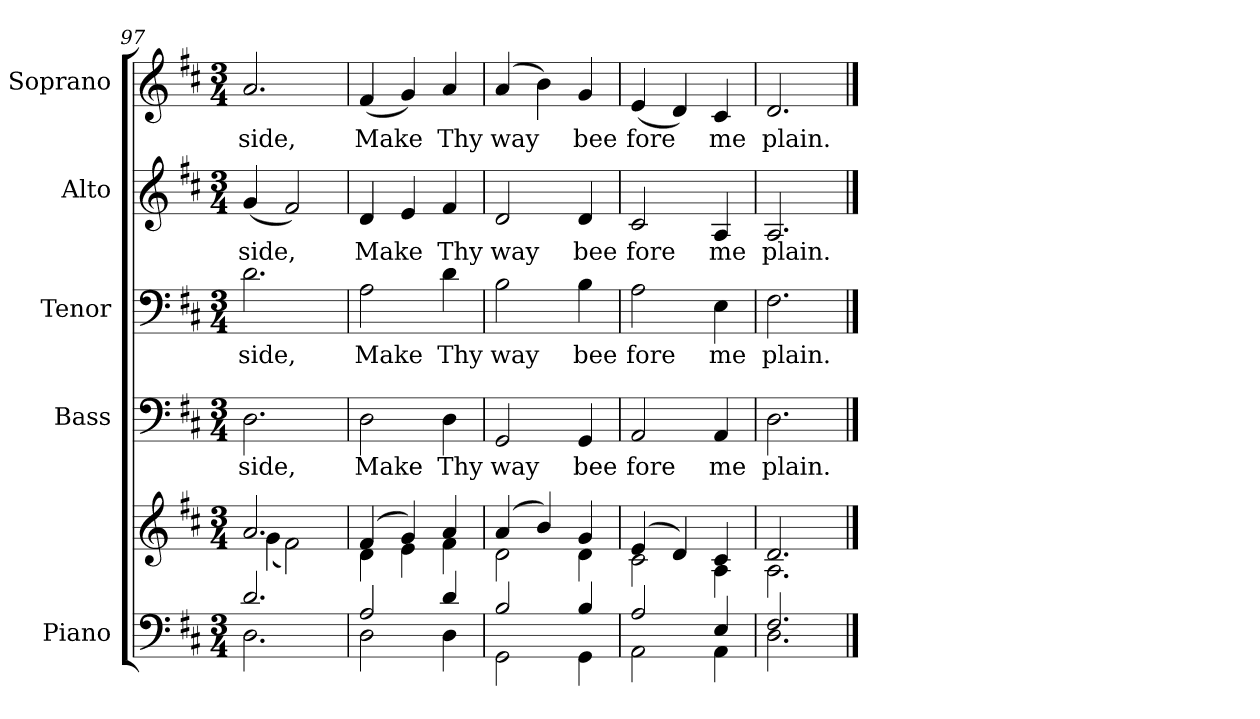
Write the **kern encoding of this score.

**kern	**kern	**kern	**text	**kern	**text	**kern	**text	**kern	**text
*part5	*part5	*part4	*part4	*part3	*part3	*part2	*part2	*part1	*part1
*staff6	*staff5	*staff4	*staff4	*staff3	*staff3	*staff2	*staff2	*staff1	*staff1
*I"Piano	*	*I"Bass	*	*I"Tenor	*	*I"Alto	*	*I"Soprano	*
*I'Pno.	*	*I'B.	*	*	*	*I'A.	*	*I'S.	*
!!LO:PB:g=z
*clefF4	*clefG2	*clefF4	*	*clefF4	*	*clefG2	*	*clefG2	*
*k[f#c#]	*k[f#c#]	*k[f#c#]	*	*k[f#c#]	*	*k[f#c#]	*	*k[f#c#]	*
*D:	*D:	*D:	*	*D:	*	*D:	*	*D:	*
*M3/4	*M3/4	*M3/4	*	*M3/4	*	*M3/4	*	*M3/4	*
=97	=97	=97	=97	=97	=97	=97	=97	=97	=97
*^	*^	*	*	*	*	*	*	*	*
!	!	!	!	!	!LO:LY:b:color=#000000	!	!	!	!	!	!
!	!	!	!	!	!	!	!LO:LY:b:color=#000000	!	!	!	!
!	!	!	!	!	!	!	!	!	!LO:LY:b:color=#000000	!	!
!	!	!	!	!	!	!	!	!	!	!	!LO:LY:b:color=#000000
2.di/	2.Di\	2.ai/	(4gi\	2.Di\	side,	2.di\	side,	(4gi/	side,	2.ai/	side,
.	.	.	2f#i\)	.	.	.	.	2f#i/)	.	.	.
=98	=98	=98	=98	=98	=98	=98	=98	=98	=98	=98	=98
!	!	!	!	!	!LO:LY:b:color=#000000	!	!	!	!	!	!
!	!	!	!	!	!	!	!LO:LY:b:color=#000000	!	!	!	!
!	!	!	!	!	!	!	!	!	!LO:LY:b:color=#000000	!	!
!	!	!	!	!	!	!	!	!	!	!	!LO:LY:b:color=#000000
2Ai/	2Di\	(4f#i/	4di\	2Di\	Make	2Ai\	Make	4di/	Make	(4f#i/	Make
.	.	4gi/)	4ei\	.	.	.	.	4ei/	.	4gi/)	.
!	!	!	!	!	!LO:LY:b:color=#000000	!	!	!	!	!	!
!	!	!	!	!	!	!	!LO:LY:b:color=#000000	!	!	!	!
!	!	!	!	!	!	!	!	!	!LO:LY:b:color=#000000	!	!
!	!	!	!	!	!	!	!	!	!	!	!LO:LY:b:color=#000000
4di/	4Di\	4ai/	4f#i\	4Di\	Thy	4di\	Thy	4f#i/	Thy	4ai/	Thy
=99	=99	=99	=99	=99	=99	=99	=99	=99	=99	=99	=99
!	!	!	!	!	!LO:LY:b:color=#000000	!	!	!	!	!	!
!	!	!	!	!	!	!	!LO:LY:b:color=#000000	!	!	!	!
!	!	!	!	!	!	!	!	!	!LO:LY:b:color=#000000	!	!
!	!	!	!	!	!	!	!	!	!	!	!LO:LY:b:color=#000000
2Bi/	2GGi\	(4ai/	2di\	2GGi/	way	2Bi\	way	2di/	way	(4ai/	way
.	.	4bi/)	.	.	.	.	.	.	.	4bi\)	.
!	!	!	!	!	!LO:LY:b:color=#000000	!	!	!	!	!	!
!	!	!	!	!	!	!	!LO:LY:b:color=#000000	!	!	!	!
!	!	!	!	!	!	!	!	!	!LO:LY:b:color=#000000	!	!
!	!	!	!	!	!	!	!	!	!	!	!LO:LY:b:color=#000000
4Bi/	4GGi\	4gi/	4di\	4GGi/	bee	4Bi\	bee	4di/	bee	4gi/	bee
=100	=100	=100	=100	=100	=100	=100	=100	=100	=100	=100	=100
!	!	!	!	!	!LO:LY:b:color=#000000	!	!	!	!	!	!
!	!	!	!	!	!	!	!LO:LY:b:color=#000000	!	!	!	!
!	!	!	!	!	!	!	!	!	!LO:LY:b:color=#000000	!	!
!	!	!	!	!	!	!	!	!	!	!	!LO:LY:b:color=#000000
2Ai/	2AAi\	(4ei/	2c#i\	2AAi/	fore	2Ai\	fore	2c#i/	fore	(4ei/	fore
.	.	4di/)	.	.	.	.	.	.	.	4di/)	.
!	!	!	!	!	!LO:LY:b:color=#000000	!	!	!	!	!	!
!	!	!	!	!	!	!	!LO:LY:b:color=#000000	!	!	!	!
!	!	!	!	!	!	!	!	!	!LO:LY:b:color=#000000	!	!
!	!	!	!	!	!	!	!	!	!	!	!LO:LY:b:color=#000000
4Ei/	4AAi\	4c#i/	4Ai\	4AAi/	me	4Ei\	me	4Ai/	me	4c#i/	me
=101	=101	=101	=101	=101	=101	=101	=101	=101	=101	=101	=101
!	!	!	!	!	!LO:LY:b:color=#000000	!	!	!	!	!	!
!	!	!	!	!	!	!	!LO:LY:b:color=#000000	!	!	!	!
!	!	!	!	!	!	!	!	!	!LO:LY:b:color=#000000	!	!
!	!	!	!	!	!	!	!	!	!	!	!LO:LY:b:color=#000000
2.F#i/	2.Di\	2.di/	2.Ai\	2.Di\	plain.	2.F#i\	plain.	2.Ai/	plain.	2.di/	plain.
*v	*v	*	*	*	*	*	*	*	*	*	*
*	*v	*v	*	*	*	*	*	*	*	*
==	==	==	==	==	==	==	==	==	==
*-	*-	*-	*-	*-	*-	*-	*-	*-	*-
